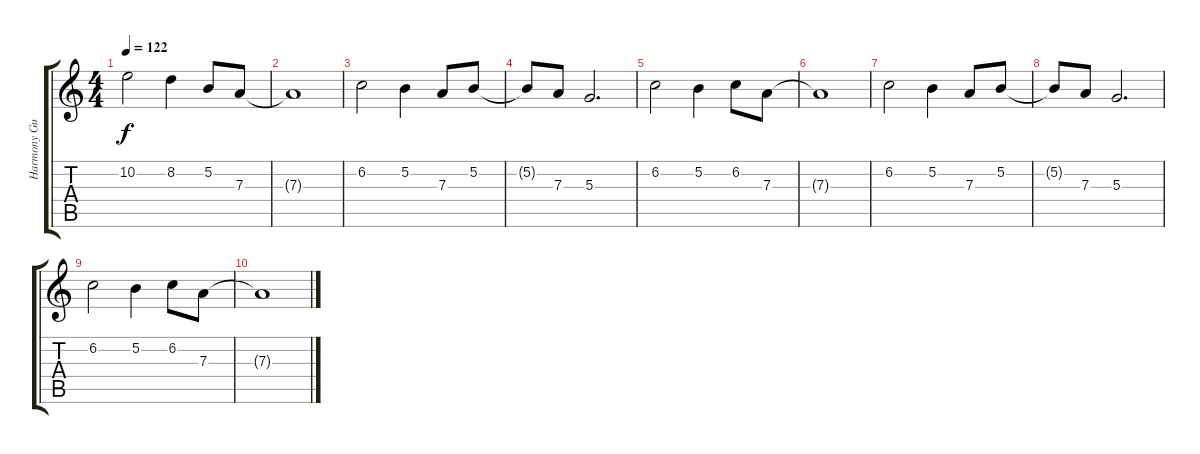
\track ("Harmony Guitar II" "Harmony Gu") {instrument distortionguitar}
\staff {score tabs}
\tuning (B3 Gb3 D3 A2 E2 B1) {hide}
\ts (4 4)
\tempo 122
\clef g2
\ks c
10.2.2{dy f} 8.2.4 5.2.8 7.3.8 |
7.3{t}.1 |
6.2.2{volume 6} 5.2.4 7.3.8 5.2.8 |
5.2{t}.8 7.3.8 5.3.2{d} |
6.2.2 5.2.4 6.2.8 7.3.8 |
7.3{t}.1 |
6.2.2{volume 0} 5.2.4 7.3.8 5.2.8 |
5.2{t}.8 7.3.8 5.3.2{d} |
6.2.2 5.2.4 6.2.8 7.3.8 |
7.3{t}.1
